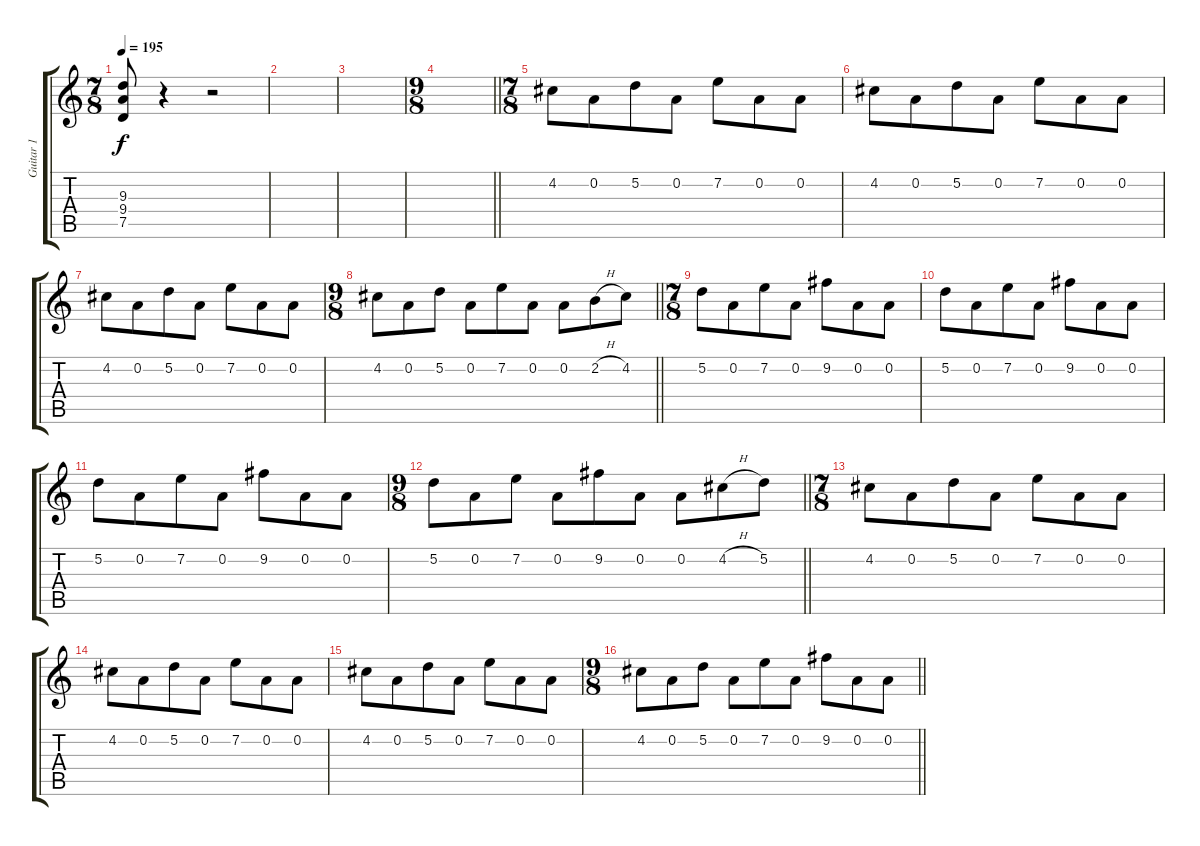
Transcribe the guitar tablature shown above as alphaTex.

\track ("Guitar 1" "Guitar 1") {instrument electricguitarjazz}
\staff {score tabs}
\tuning (D4 A3 F3 C3 G2 D2) {hide}
\ts (7 8)
\tempo 195
\clef g2
\ks c
(9.3 9.4 7.5).8{dy f} r.4 r.2 |
|
|
\ts (9 8)
\barLineRight lightlight
|
\ts (7 8)
4.2.8 0.2.8 5.2.8 0.2.8 7.2.8 0.2.8 0.2.8 |
4.2.8 0.2.8 5.2.8 0.2.8 7.2.8 0.2.8 0.2.8 |
4.2.8 0.2.8 5.2.8 0.2.8 7.2.8 0.2.8 0.2.8 |
\ts (9 8)
\barLineRight lightlight
4.2.8 0.2.8 5.2.8 0.2.8 7.2.8 0.2.8 0.2.8 2.2{h}.8 4.2.8 |
\ts (7 8)
5.2.8 0.2.8 7.2.8 0.2.8 9.2.8 0.2.8 0.2.8 |
5.2.8 0.2.8 7.2.8 0.2.8 9.2.8 0.2.8 0.2.8 |
5.2.8 0.2.8 7.2.8 0.2.8 9.2.8 0.2.8 0.2.8 |
\ts (9 8)
\barLineRight lightlight
5.2.8 0.2.8 7.2.8 0.2.8 9.2.8 0.2.8 0.2.8 4.2{h}.8 5.2.8 |
\ts (7 8)
4.2.8 0.2.8 5.2.8 0.2.8 7.2.8 0.2.8 0.2.8 |
4.2.8 0.2.8 5.2.8 0.2.8 7.2.8 0.2.8 0.2.8 |
4.2.8 0.2.8 5.2.8 0.2.8 7.2.8 0.2.8 0.2.8 |
\ts (9 8)
\barLineRight lightlight
4.2.8 0.2.8 5.2.8 0.2.8 7.2.8 0.2.8 9.2.8 0.2.8 0.2.8
